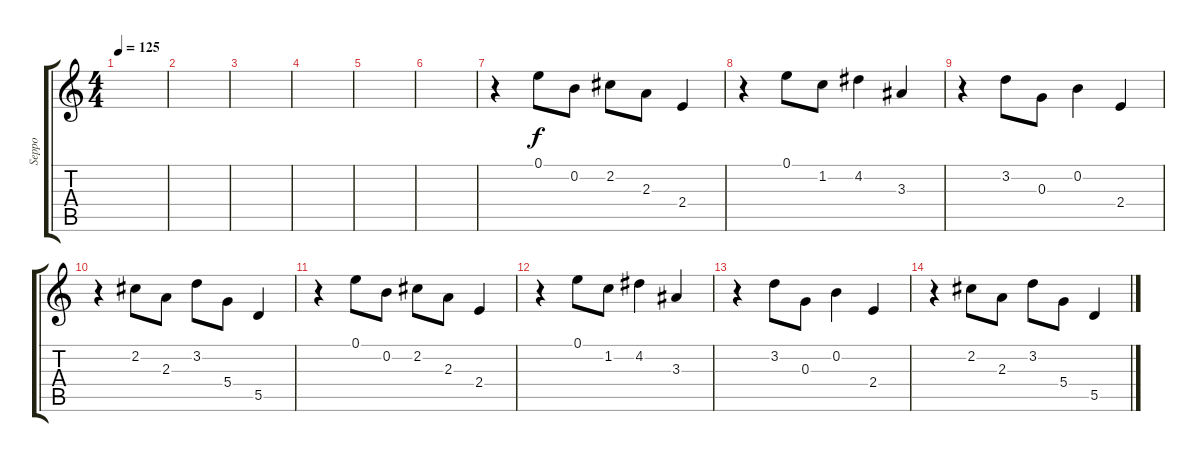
\track ("Seppo" "Seppo") {instrument overdrivenguitar}
\staff {score tabs}
\tuning (E4 B3 G3 D3 A2 E2) {hide}
\ts (4 4)
\tempo 125
\clef g2
\ks c
|
|
|
|
|
|
r.4 0.1.8 0.2.8 2.2.8 2.3.8 2.4.4 |
r.4 0.1.8 1.2.8 4.2.4 3.3.4 |
r.4 3.2.8 0.3.8 0.2.4 2.4.4 |
r.4 2.2.8 2.3.8 3.2.8 5.4.8 5.5.4 |
r.4 0.1.8 0.2.8 2.2.8 2.3.8 2.4.4 |
r.4 0.1.8 1.2.8 4.2.4 3.3.4 |
r.4 3.2.8 0.3.8 0.2.4 2.4.4 |
r.4 2.2.8 2.3.8 3.2.8 5.4.8 5.5.4
